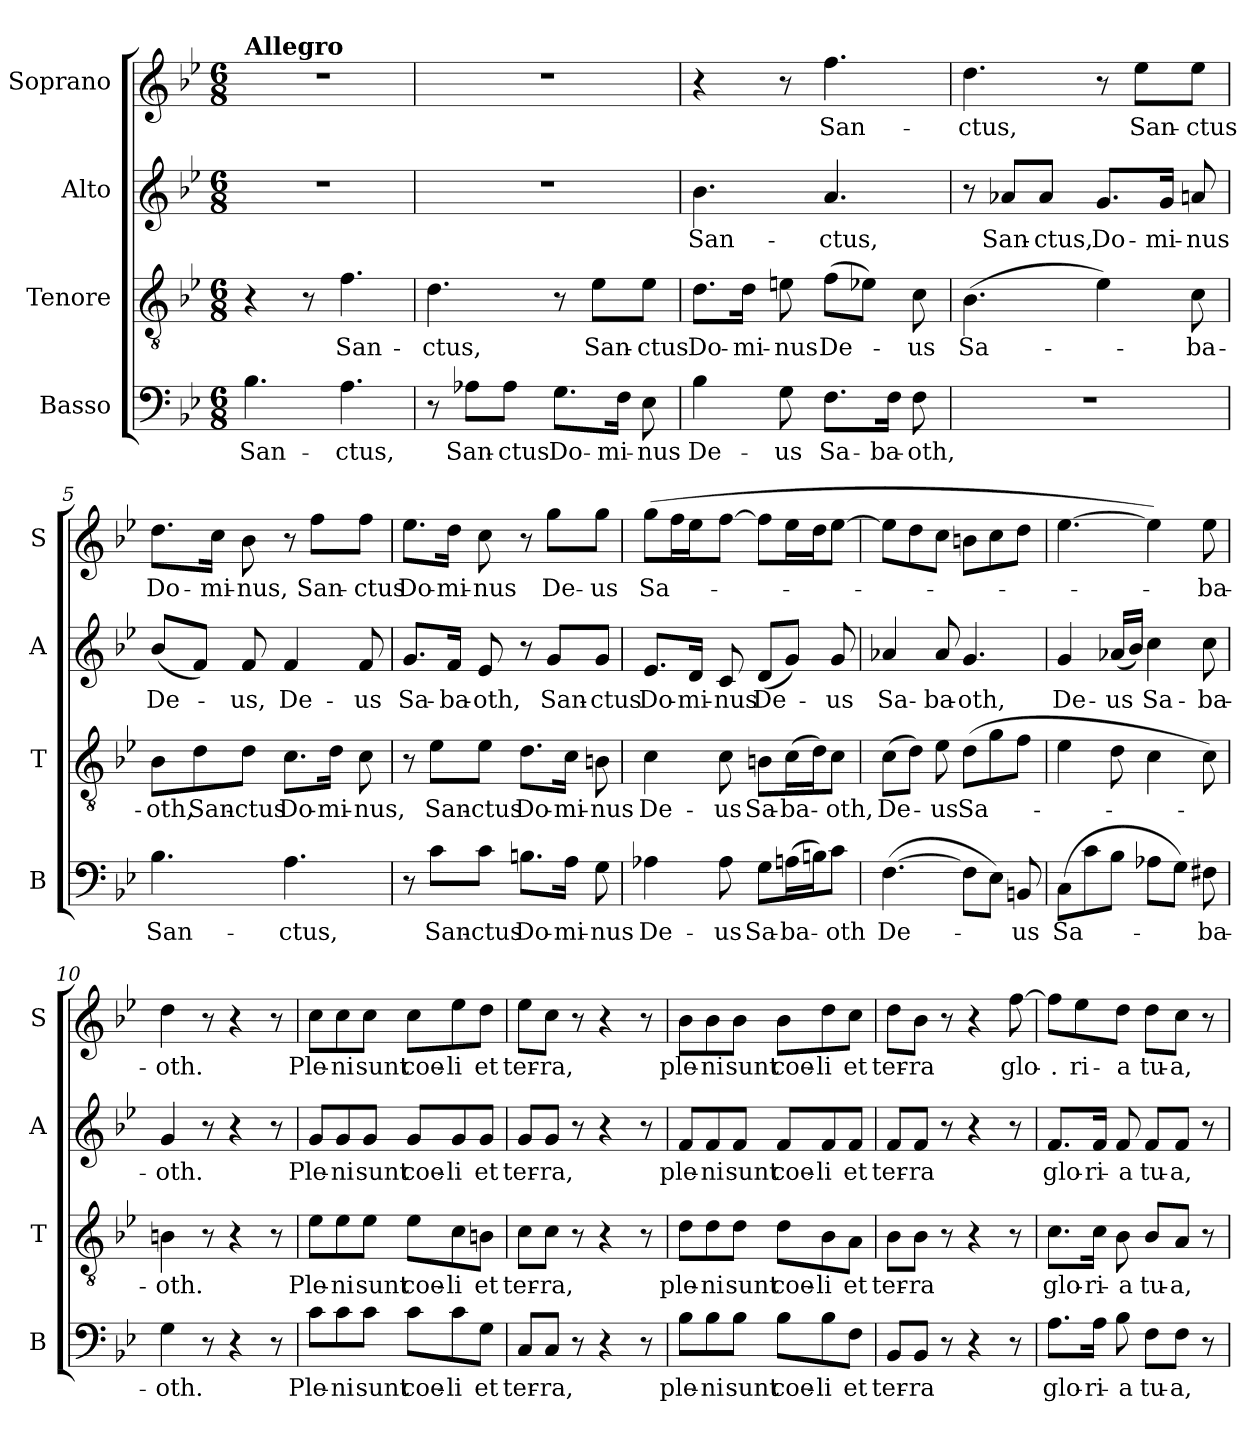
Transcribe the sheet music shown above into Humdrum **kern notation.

**kern	**text	**kern	**text	**kern	**text	**kern	**text
*part4	*part4	*part3	*part3	*part2	*part2	*part1	*part1
*staff4	*staff4	*staff3	*staff3	*staff2	*staff2	*staff1	*staff1
*I"Basso	*	*I"Tenore	*	*I"Alto	*	*I"Soprano	*
*I'B	*	*I'T	*	*I'A	*	*I'S	*
*clefF4	*	*clefGv2	*	*clefG2	*	*clefG2	*
*k[b-e-]	*	*k[b-e-]	*	*k[b-e-]	*	*k[b-e-]	*
*B-:	*	*B-:	*	*B-:	*	*B-:	*
*M6/8	*	*M6/8	*	*M6/8	*	*M6/8	*
=1	=1	=1	=1	=1	=1	=1	=1
!	!	!	!	!	!	!LO:TX:a:B:t=Allegro	!
!	!LO:LY:b	!	!	!LO:N:vis=1	!	!LO:N:vis=1	!
4.B-\	San-	4r	.	2.r	.	2.r	.
.	.	8r	.	.	.	.	.
!	!LO:LY:b	!	!LO:LY:b	!	!	!	!
4.A\	-ctus,	4.f\	San-	.	.	.	.
=2	=2	=2	=2	=2	=2	=2	=2
!	!	!	!LO:LY:b	!LO:N:vis=1	!	!LO:N:vis=1	!
8r	.	4.d\	-ctus,	2.r	.	2.r	.
!	!LO:LY:b	!	!	!	!	!	!
8A-X\L	San-	.	.	.	.	.	.
!	!LO:LY:b	!	!	!	!	!	!
8A-\J	-ctus	.	.	.	.	.	.
!	!LO:LY:b	!	!	!	!	!	!
8.G\L	Do-	8r	.	.	.	.	.
!	!	!	!LO:LY:b	!	!	!	!
.	.	8e-\L	San-	.	.	.	.
!	!LO:LY:b	!	!	!	!	!	!
16F\Jk	-mi-	.	.	.	.	.	.
!	!LO:LY:b	!	!LO:LY:b	!	!	!	!
8E-\	-nus	8e-\J	-ctus	.	.	.	.
=3	=3	=3	=3	=3	=3	=3	=3
!	!LO:LY:b	!	!LO:LY:b	!	!LO:LY:b	!	!
4B-\	De-	8.d\L	Do-	4.b-\	San-	4r	.
!	!	!	!LO:LY:b	!	!	!	!
.	.	16d\Jk	-mi-	.	.	.	.
!	!LO:LY:b	!	!LO:LY:b	!	!	!	!
8G\	-us	8en\	-nus	.	.	8r	.
!	!LO:LY:b	!	!LO:LY:b	!	!LO:LY:b	!	!LO:LY:b
8.F\L	Sa-	(>8f\L	De-	4.a/	-ctus,	4.ff\	San-
.	.	8e-X\J)	.	.	.	.	.
!	!LO:LY:b	!	!	!	!	!	!
16F\Jk	-ba-	.	.	.	.	.	.
!	!LO:LY:b	!	!LO:LY:b	!	!	!	!
8F\	-oth,	8c\	-us	.	.	.	.
=4	=4	=4	=4	=4	=4	=4	=4
!LO:N:vis=1	!	!	!LO:LY:b	!	!	!	!LO:LY:b
2.r	.	(>4.B-\	Sa-	8r	.	4.dd\	-ctus,
!	!	!	!	!	!LO:LY:b	!	!
.	.	.	.	8a-X/L	San-	.	.
!	!	!	!	!	!LO:LY:b	!	!
.	.	.	.	8a-/J	-ctus,	.	.
!	!	!	!	!	!LO:LY:b	!	!
.	.	4e-\)	.	8.g/L	Do-	8r	.
!	!	!	!	!	!	!	!LO:LY:b
.	.	.	.	.	.	8ee-\L	San-
!	!	!	!	!	!LO:LY:b	!	!
.	.	.	.	16g/Jk	-mi-	.	.
!	!	!	!LO:LY:b	!	!LO:LY:b	!	!LO:LY:b
.	.	8c\	-ba-	8an/	-nus	8ee-\J	-ctus
!!LO:LB:g=z
=5	=5	=5	=5	=5	=5	=5	=5
!	!LO:LY:b	!	!LO:LY:b	!	!LO:LY:b	!	!LO:LY:b
4.B-\	San-	8B-\L	-oth,	(<8b-/L	De-	8.dd\L	Do-
!	!	!	!LO:LY:b	!	!	!	!
.	.	8d\	San-	8f/J)	.	.	.
!	!	!	!	!	!	!	!LO:LY:b
.	.	.	.	.	.	16cc\Jk	-mi-
!	!	!	!LO:LY:b	!	!LO:LY:b	!	!LO:LY:b
.	.	8d\J	-ctus	8f/	-us,	8b-\	-nus,
!	!LO:LY:b	!	!LO:LY:b	!	!LO:LY:b	!	!
4.A\	-ctus,	8.c\L	Do-	4f/	De-	8r	.
!	!	!	!	!	!	!	!LO:LY:b
.	.	.	.	.	.	8ff\L	San-
!	!	!	!LO:LY:b	!	!	!	!
.	.	16d\Jk	-mi-	.	.	.	.
!	!	!	!LO:LY:b	!	!LO:LY:b	!	!LO:LY:b
.	.	8c\	-nus,	8f/	-us	8ff\J	-ctus
=6	=6	=6	=6	=6	=6	=6	=6
!	!	!	!	!	!LO:LY:b	!	!LO:LY:b
8r	.	8r	.	8.g/L	Sa-	8.ee-\L	Do-
!	!LO:LY:b	!	!LO:LY:b	!	!	!	!
8c\L	San-	8e-\L	San-	.	.	.	.
!	!	!	!	!	!LO:LY:b	!	!LO:LY:b
.	.	.	.	16f/Jk	-ba-	16dd\Jk	-mi-
!	!LO:LY:b	!	!LO:LY:b	!	!LO:LY:b	!	!LO:LY:b
8c\J	-ctus	8e-\J	-ctus	8e-/	-oth,	8cc\	-nus
!	!LO:LY:b	!	!LO:LY:b	!	!	!	!
8.Bn\L	Do-	8.d\L	Do-	8r	.	8r	.
!	!	!	!	!	!LO:LY:b	!	!LO:LY:b
.	.	.	.	8g/L	San-	8gg\L	De-
!	!LO:LY:b	!	!LO:LY:b	!	!	!	!
16A\Jk	-mi-	16c\Jk	-mi-	.	.	.	.
!	!LO:LY:b	!	!LO:LY:b	!	!LO:LY:b	!	!LO:LY:b
8G\	-nus	8Bn\	-nus	8g/J	-ctus	8gg\J	-us
=7	=7	=7	=7	=7	=7	=7	=7
!	!LO:LY:b	!	!LO:LY:b	!	!LO:LY:b	!	!LO:LY:b
4A-X\	De-	4c\	De-	8.e-/L	Do-	(>8gg\L	Sa-
.	.	.	.	.	.	16ff\L	.
!	!	!	!	!	!LO:LY:b	!	!
.	.	.	.	16d/Jk	-mi-	16ee-\J	.
!	!LO:LY:b	!	!LO:LY:b	!	!LO:LY:b	!	!
8A-\	-us	8c\	-us	8c/	-nus	[8ff\J	.
!	!LO:LY:b	!	!LO:LY:b	!	!LO:LY:b	!	!
8G\L	Sa-	8Bn\L	Sa-	(<8d/L	De-	8ff\L]	.
!	!LO:LY:b	!	!LO:LY:b	!	!	!	!
(>16An\L	-ba-	(>16c\L	-ba-	8g/J)	.	16ee-\L	.
16Bn\J)	.	16d\J)	.	.	.	16dd\J	.
!	!LO:LY:b	!	!LO:LY:b	!	!LO:LY:b	!	!
8c\J	-oth	8c\J	-oth,	8g/	-us	[8ee-\J	.
=8	=8	=8	=8	=8	=8	=8	=8
!	!LO:LY:b	!	!LO:LY:b	!	!LO:LY:b	!	!
(>[4.F\	De-	(>8c\L	De-	4a-X/	Sa-	8ee-\L]	.
.	.	8d\J)	.	.	.	8dd\	.
!	!	!	!LO:LY:b	!	!LO:LY:b	!	!
.	.	8e-\	-us	8a-/	-ba-	8cc\J	.
!	!	!	!LO:LY:b	!	!LO:LY:b	!	!
8F\L]	.	(>8d\L	Sa-	4.g/	-oth,	8bn\L	.
8E-\J)	.	8g\	.	.	.	8cc\	.
!	!LO:LY:b	!	!	!	!	!	!
8BBn/	-us	8f\J	.	.	.	8dd\J	.
!!LO:PB:g=z
=9	=9	=9	=9	=9	=9	=9	=9
!	!LO:LY:b	!	!	!	!LO:LY:b	!	!
(>8C\L	Sa-	4e-\	.	4g/	De-	[4.ee-\	.
8c\	.	.	.	.	.	.	.
!	!	!	!	!	!LO:LY:b	!	!
8B-\J	.	8d\	.	(<16a-X/LL	-us	.	.
.	.	.	.	16b-/JJ)	.	.	.
!	!	!	!	!	!LO:LY:b	!	!
8A-X\L	.	4c\	.	4cc\	Sa-	4ee-\])	.
8G\J)	.	.	.	.	.	.	.
!	!LO:LY:b	!	!	!	!LO:LY:b	!	!LO:LY:b
8F#X\	-ba-	8c\)	.	8cc\	-ba-	8ee-\	-ba-
=10	=10	=10	=10	=10	=10	=10	=10
!	!LO:LY:b	!	!LO:LY:b	!	!LO:LY:b	!	!LO:LY:b
4G\	-oth.	4Bn\	-oth.	4g/	-oth.	4dd\	-oth.
8r	.	8r	.	8r	.	8r	.
4r	.	4r	.	4r	.	4r	.
8r	.	8r	.	8r	.	8r	.
=11	=11	=11	=11	=11	=11	=11	=11
!	!LO:LY:b	!	!LO:LY:b	!	!LO:LY:b	!	!LO:LY:b
8c\L	Ple-	8e-\L	Ple-	8g/L	Ple-	8cc\L	Ple-
!	!LO:LY:b	!	!LO:LY:b	!	!LO:LY:b	!	!LO:LY:b
8c\	-ni	8e-\	-ni	8g/	-ni	8cc\	-ni
!	!LO:LY:b	!	!LO:LY:b	!	!LO:LY:b	!	!LO:LY:b
8c\J	sunt	8e-\J	sunt	8g/J	sunt	8cc\J	sunt
!	!LO:LY:b	!	!LO:LY:b	!	!LO:LY:b	!	!LO:LY:b
8c\L	coe-	8e-\L	coe-	8g/L	coe-	8cc\L	coe-
!	!LO:LY:b	!	!LO:LY:b	!	!LO:LY:b	!	!LO:LY:b
8c\	-li	8c\	-li	8g/	-li	8ee-\	-li
!	!LO:LY:b	!	!LO:LY:b	!	!LO:LY:b	!	!LO:LY:b
8G\J	et	8Bn\J	et	8g/J	et	8dd\J	et
=12	=12	=12	=12	=12	=12	=12	=12
!	!LO:LY:b	!	!LO:LY:b	!	!LO:LY:b	!	!LO:LY:b
8C/L	ter-	8c\L	ter-	8g/L	ter-	8ee-\L	ter-
!	!LO:LY:b	!	!LO:LY:b	!	!LO:LY:b	!	!LO:LY:b
8C/J	-ra,	8c\J	-ra,	8g/J	-ra,	8cc\J	-ra,
8r	.	8r	.	8r	.	8r	.
4r	.	4r	.	4r	.	4r	.
8r	.	8r	.	8r	.	8r	.
=13	=13	=13	=13	=13	=13	=13	=13
!	!LO:LY:b	!	!LO:LY:b	!	!LO:LY:b	!	!LO:LY:b
8B-\L	ple-	8d\L	ple-	8f/L	ple-	8b-\L	ple-
!	!LO:LY:b	!	!LO:LY:b	!	!LO:LY:b	!	!LO:LY:b
8B-\	-ni	8d\	-ni	8f/	-ni	8b-\	-ni
!	!LO:LY:b	!	!LO:LY:b	!	!LO:LY:b	!	!LO:LY:b
8B-\J	sunt	8d\J	sunt	8f/J	sunt	8b-\J	sunt
!	!LO:LY:b	!	!LO:LY:b	!	!LO:LY:b	!	!LO:LY:b
8B-\L	coe-	8d\L	coe-	8f/L	coe-	8b-\L	coe-
!	!LO:LY:b	!	!LO:LY:b	!	!LO:LY:b	!	!LO:LY:b
8B-\	-li	8B-\	-li	8f/	-li	8dd\	-li
!	!LO:LY:b	!	!LO:LY:b	!	!LO:LY:b	!	!LO:LY:b
8F\J	et	8A\J	et	8f/J	et	8cc\J	et
!!LO:LB:g=z
=14	=14	=14	=14	=14	=14	=14	=14
!	!LO:LY:b	!	!LO:LY:b	!	!LO:LY:b	!	!LO:LY:b
8BB-/L	ter-	8B-\L	ter-	8f/L	ter-	8dd\L	ter-
!	!LO:LY:b	!	!LO:LY:b	!	!LO:LY:b	!	!LO:LY:b
8BB-/J	-ra	8B-\J	-ra	8f/J	-ra	8b-\J	-ra
8r	.	8r	.	8r	.	8r	.
4r	.	4r	.	4r	.	4r	.
!	!	!	!	!	!	!	!LO:LY:b
8r	.	8r	.	8r	.	[8ff\	glo-
=15	=15	=15	=15	=15	=15	=15	=15
!	!LO:LY:b	!	!LO:LY:b	!	!LO:LY:b	!	!LO:LY:b
8.A\L	glo-	8.c\L	glo-	8.f/L	glo-	8ff\L]	-.
!	!	!	!	!	!	!	!LO:LY:b
.	.	.	.	.	.	8ee-\	ri-
!	!LO:LY:b	!	!LO:LY:b	!	!LO:LY:b	!	!
16A\Jk	-ri-	16c\Jk	-ri-	16f/Jk	-ri-	.	.
!	!LO:LY:b	!	!LO:LY:b	!	!LO:LY:b	!	!LO:LY:b
8B-\	-a	8B-\	-a	8f/	-a	8dd\J	-a
!	!LO:LY:b	!	!LO:LY:b	!	!LO:LY:b	!	!LO:LY:b
8F\L	tu-	8B-/L	tu-	8f/L	tu-	8dd\L	tu-
!	!LO:LY:b	!	!LO:LY:b	!	!LO:LY:b	!	!LO:LY:b
8F\J	-a,	8A/J	-a,	8f/J	-a,	8cc\J	-a,
8r	.	8r	.	8r	.	8r	.
=	=	=	=	=	=	=	=
*-	*-	*-	*-	*-	*-	*-	*-
